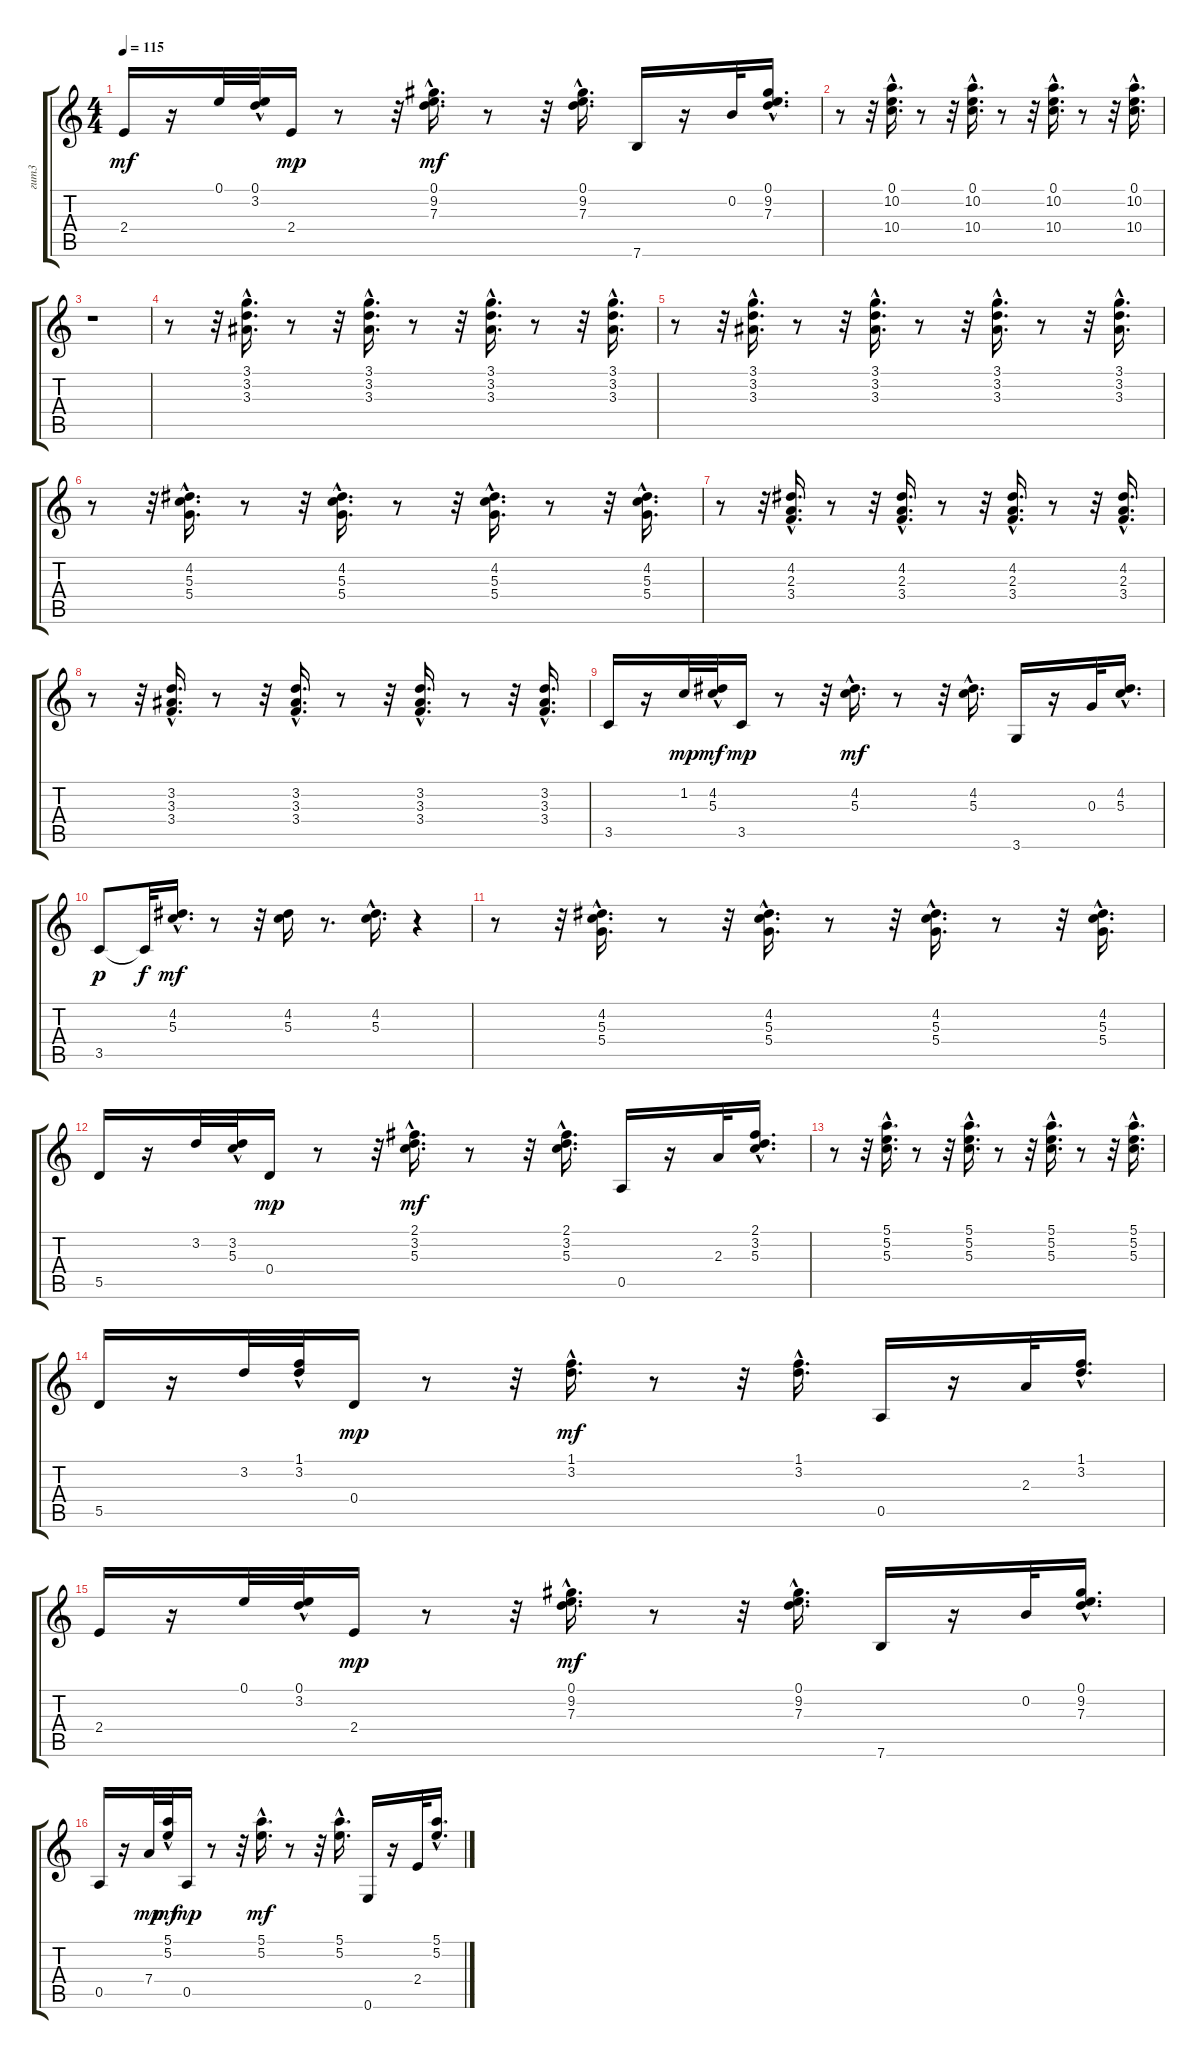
\track ("гит3" "гит3") {instrument electricguitarclean}
\staff {score tabs}
\tuning (E4 B3 G3 D3 A2 E2) {hide}
\ts (4 4)
\tempo 115
\clef g2
\ks c
2.4.16{dy mf} r.16 0.1.32 (0.1 3.2{hac}).32 2.4.16{dy mp} r.8 r.32 (0.1{hac} 9.2{hac} 7.3{hac}).16{d dy mf} r.8 r.32 (0.1 9.2{hac} 7.3{hac}).16{d} 7.6.16 r.16 0.2.32 (0.1{hac} 9.2{hac} 7.3{hac}).16{d} |
r.8 r.32 (0.1{hac} 10.2{hac} 10.4{hac}).16{d} r.8 r.32 (0.1{hac} 10.2{hac} 10.4{hac}).16{d} r.8 r.32 (0.1{hac} 10.2{hac} 10.4).16{d} r.8 r.32 (0.1{hac} 10.2{hac} 10.4{hac}).16{d} |
r.1 |
r.8 r.32 (3.1{hac} 3.2{hac} 3.3{hac}).16{d} r.8 r.32 (3.1{hac} 3.2{hac} 3.3{hac}).16{d} r.8 r.32 (3.1{hac} 3.2{hac} 3.3).16{d} r.8 r.32 (3.1{hac} 3.2{hac} 3.3{hac}).16{d} |
r.8 r.32 (3.1{hac} 3.2{hac} 3.3{hac}).16{d} r.8 r.32 (3.1{hac} 3.2{hac} 3.3{hac}).16{d} r.8 r.32 (3.1{hac} 3.2{hac} 3.3).16{d} r.8 r.32 (3.1{hac} 3.2{hac} 3.3{hac}).16{d} |
r.8 r.32 (4.2{hac} 5.3{hac} 5.4{hac}).16{d} r.8 r.32 (4.2{hac} 5.3{hac} 5.4{hac}).16{d} r.8 r.32 (4.2{hac} 5.3{hac} 5.4).16{d} r.8 r.32 (4.2{hac} 5.3{hac} 5.4{hac}).16{d} |
r.8 r.32 (4.2{hac} 2.3{hac} 3.4{hac}).16{d} r.8 r.32 (4.2{hac} 2.3{hac} 3.4{hac}).16{d} r.8 r.32 (4.2{hac} 2.3{hac} 3.4).16{d} r.8 r.32 (4.2{hac} 2.3{hac} 3.4{hac}).16{d} |
r.8 r.32 (3.2{hac} 3.3{hac} 3.4{hac}).16{d} r.8 r.32 (3.2{hac} 3.3{hac} 3.4{hac}).16{d} r.8 r.32 (3.2{hac} 3.3{hac} 3.4).16{d} r.8 r.32 (3.2{hac} 3.3{hac} 3.4{hac}).16{d} |
3.5.16 r.16 1.2.32{dy mp} (4.2 5.3{hac}).32{dy mf} 3.5.16{dy mp} r.8 r.32 (4.2{hac} 5.3{hac}).16{d dy mf} r.8 r.32 (4.2 5.3{hac}).16{d} 3.6.16 r.16 0.3.32 (4.2{hac} 5.3{hac}).16{d} |
3.5.8{dy p} 3.5{t}.32{dy f} (4.2 5.3{hac}).16{d dy mf} r.8 r.32 (4.2 5.3).16 r.8{d} (4.2{hac} 5.3{hac}).16{d} r.4 |
r.8 r.32 (4.2{hac} 5.3{hac} 5.4{hac}).16{d} r.8 r.32 (4.2{hac} 5.3{hac} 5.4{hac}).16{d} r.8 r.32 (4.2{hac} 5.3{hac} 5.4).16{d} r.8 r.32 (4.2{hac} 5.3{hac} 5.4{hac}).16{d} |
5.5.16 r.16 3.2.32 (3.2 5.3{hac}).32 0.4.16{dy mp} r.8 r.32 (2.1{hac} 3.2{hac} 5.3{hac}).16{d dy mf} r.8 r.32 (2.1{hac} 3.2 5.3{hac}).16{d} 0.5.16 r.16 2.3.32 (2.1{hac} 3.2{hac} 5.3{hac}).16{d} |
r.8 r.32 (5.1{hac} 5.2{hac} 5.3{hac}).16{d} r.8 r.32 (5.1{hac} 5.2{hac} 5.3{hac}).16{d} r.8 r.32 (5.1{hac} 5.2{hac} 5.3).16{d} r.8 r.32 (5.1{hac} 5.2{hac} 5.3{hac}).16{d} |
5.5.16 r.16 3.2.32 (1.1 3.2{hac}).32 0.4.16{dy mp} r.8 r.32 (1.1{hac} 3.2{hac}).16{d dy mf} r.8 r.32 (1.1 3.2{hac}).16{d} 0.5.16 r.16 2.3.32 (1.1{hac} 3.2{hac}).16{d} |
2.4.16 r.16 0.1.32 (0.1 3.2{hac}).32 2.4.16{dy mp} r.8 r.32 (0.1{hac} 9.2{hac} 7.3{hac}).16{d dy mf} r.8 r.32 (0.1 9.2{hac} 7.3{hac}).16{d} 7.6.16 r.16 0.2.32 (0.1{hac} 9.2{hac} 7.3{hac}).16{d} |
0.5.16 r.16 7.4.32{dy mp} (5.1 5.2{hac}).32{dy mf} 0.5.16{dy mp} r.8 r.32 (5.1{hac} 5.2{hac}).16{d dy mf} r.8 r.32 (5.1 5.2{hac}).16{d} 0.6.16 r.16 2.4.32 (5.1{hac} 5.2{hac}).16{d}
